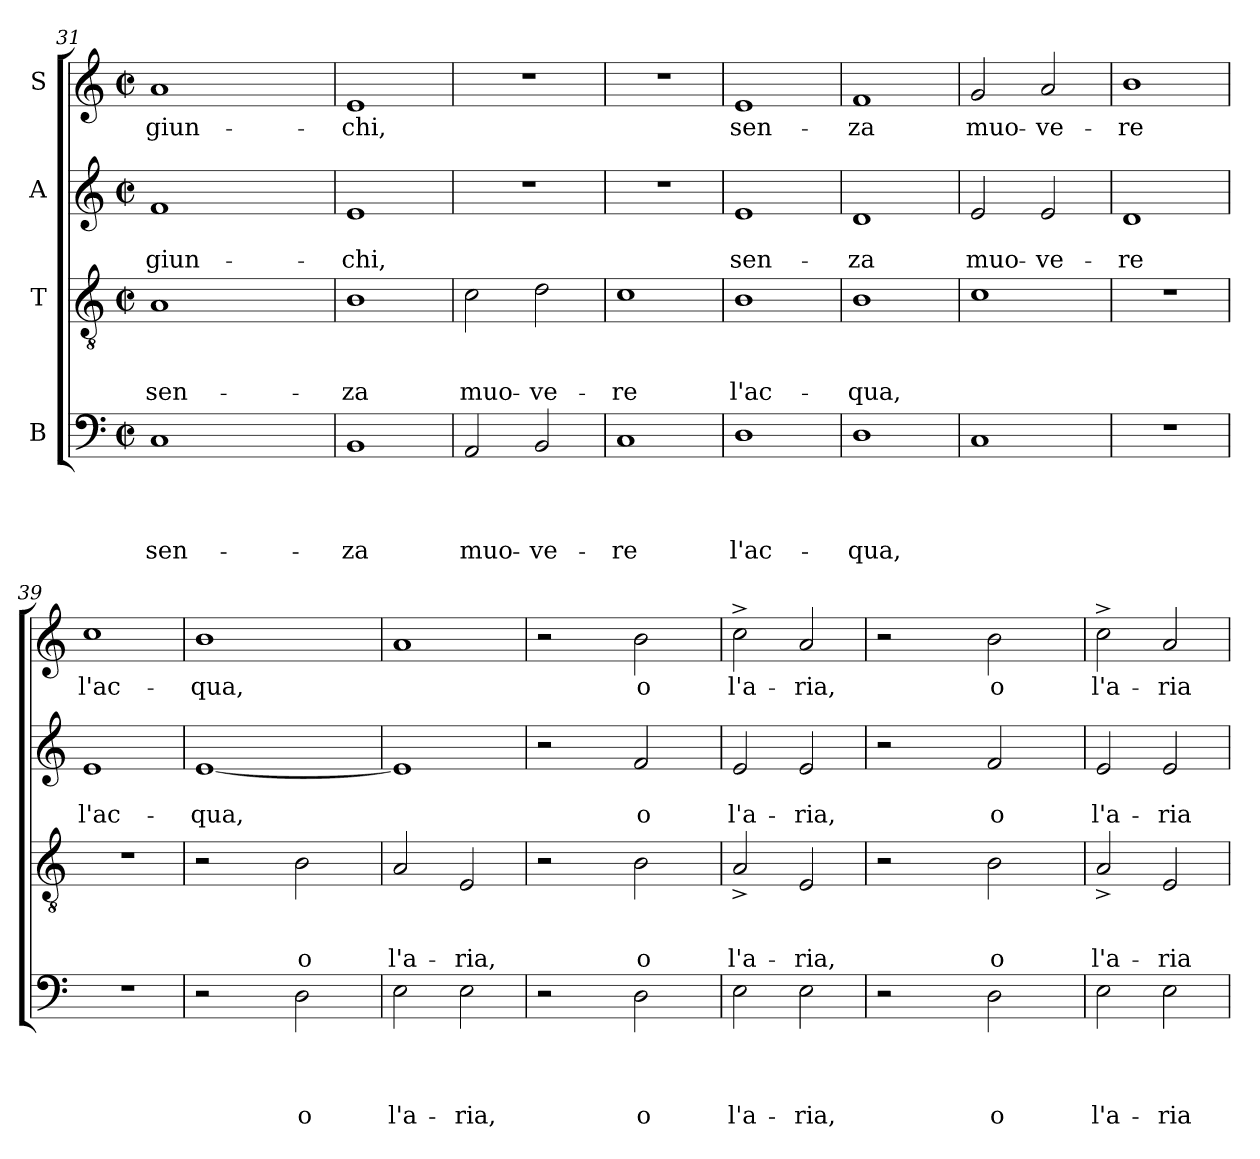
**kern	**text	**text	**text	**text	**kern	**text	**text	**text	**kern	**text	**text	**kern	**text
*part4	*part4	*part4	*part4	*part4	*part3	*part3	*part3	*part3	*part2	*part2	*part2	*part1	*part1
*staff4	*staff4	*staff4	*staff4	*staff4	*staff3	*staff3	*staff3	*staff3	*staff2	*staff2	*staff2	*staff1	*staff1
*I"B	*	*	*	*	*I"T	*	*	*	*I"A	*	*	*I"S	*
*clefF4	*	*	*	*	*clefGv2	*	*	*	*clefG2	*	*	*clefG2	*
*k[]	*	*	*	*	*k[]	*	*	*	*k[]	*	*	*k[]	*
*C:	*	*	*	*	*C:	*	*	*	*C:	*	*	*C:	*
*M2/2	*	*	*	*	*M2/2	*	*	*	*M2/2	*	*	*M2/2	*
*met(c|)	*	*	*	*	*met(c|)	*	*	*	*met(c|)	*	*	*met(c|)	*
=31	=31	=31	=31	=31	=31	=31	=31	=31	=31	=31	=31	=31	=31
!	!	!	!	!LO:LY:b	!	!	!	!LO:LY:b	!	!	!LO:LY:b	!	!LO:LY:b
*^	*	*	*	*	*^	*	*	*	*	*	*	*	*
1C	4ryy	.	.	.	sen-	1A	4ryy	.	.	sen-	1f	.	giun-	1a	giun-
.	8ryy	.	.	.	.	.	8ryy	.	.	.	.	.	.	.	.
.	32ryy	.	.	.	.	.	32ryy	.	.	.	.	.	.	.	.
.	2ryy	.	.	.	.	.	2ryy	.	.	.	.	.	.	.	.
.	16.ryy	.	.	.	.	.	16.ryy	.	.	.	.	.	.	.	.
=32	=32	=32	=32	=32	=32	=32	=32	=32	=32	=32	=32	=32	=32	=32	=32
!	!	!	!	!	!LO:LY:b	!	!	!	!	!LO:LY:b	!	!	!LO:LY:b	!	!LO:LY:b
*v	*v	*	*	*	*	*	*	*	*	*	*	*	*	*	*
*	*	*	*	*	*v	*v	*	*	*	*	*	*	*	*
1BB	.	.	.	-za	1B	.	.	-za	1e	.	-chi,	1e	-chi,
!!LO:PB:g=z
=33	=33	=33	=33	=33	=33	=33	=33	=33	=33	=33	=33	=33	=33
!	!	!	!	!LO:LY:b	!	!	!	!LO:LY:b	!	!	!	!	!
2AA/	.	.	.	muo-	2c\	.	.	muo-	1r	.	.	1r	.
!	!	!	!	!LO:LY:b	!	!	!	!LO:LY:b	!	!	!	!	!
2BB/	.	.	.	-ve-	2d\	.	.	-ve-	.	.	.	.	.
=34	=34	=34	=34	=34	=34	=34	=34	=34	=34	=34	=34	=34	=34
!	!	!	!	!LO:LY:b	!	!	!	!LO:LY:b	!	!	!	!	!
1C	.	.	.	-re	1c	.	.	-re	1r	.	.	1r	.
=35	=35	=35	=35	=35	=35	=35	=35	=35	=35	=35	=35	=35	=35
!	!	!	!	!LO:LY:b	!	!	!	!LO:LY:b	!	!	!LO:LY:b	!	!LO:LY:b
1D	.	.	.	l'ac-	1B	.	.	l'ac-	1e	.	sen-	1e	sen-
=36	=36	=36	=36	=36	=36	=36	=36	=36	=36	=36	=36	=36	=36
!	!	!	!	!LO:LY:b	!	!	!	!LO:LY:b	!	!	!LO:LY:b	!	!LO:LY:b
1D	.	.	.	-qua,	1B	.	.	-qua,	1d	.	-za	1f	-za
=37	=37	=37	=37	=37	=37	=37	=37	=37	=37	=37	=37	=37	=37
!	!	!	!	!	!	!	!	!	!	!	!LO:LY:b	!	!LO:LY:b
1C	.	.	.	.	1c	.	.	.	2e/	.	muo-	2g/	muo-
!	!	!	!	!	!	!	!	!	!	!	!LO:LY:b	!	!LO:LY:b
.	.	.	.	.	.	.	.	.	2e/	.	-ve-	2a/	-ve-
=38	=38	=38	=38	=38	=38	=38	=38	=38	=38	=38	=38	=38	=38
!	!	!	!	!	!	!	!	!	!	!	!LO:LY:b	!	!LO:LY:b
1r	.	.	.	.	1r	.	.	.	1d	.	-re	1b	-re
=39	=39	=39	=39	=39	=39	=39	=39	=39	=39	=39	=39	=39	=39
!	!	!	!	!	!	!	!	!	!	!	!LO:LY:b	!	!LO:LY:b
1r	.	.	.	.	1r	.	.	.	1e	.	l'ac-	1cc	l'ac-
=40	=40	=40	=40	=40	=40	=40	=40	=40	=40	=40	=40	=40	=40
!	!	!	!	!	!	!	!	!	!	!	!LO:LY:b	!	!LO:LY:b
*^	*	*	*	*	*^	*	*	*	*	*	*	*	*
2r	4ryy	.	.	.	.	2r	4ryy	.	.	.	[<1e	.	-qua,	1b	-qua,
.	16ryy	.	.	.	.	.	16ryy	.	.	.	.	.	.	.	.
.	2ryy	.	.	.	.	.	2ryy	.	.	.	.	.	.	.	.
!	!	!	!	!	!LO:LY:b	!	!	!	!	!LO:LY:b	!	!	!	!	!
2D\	.	.	.	.	o	2B\	.	.	.	o	.	.	.	.	.
.	8.ryy	.	.	.	.	.	8.ryy	.	.	.	.	.	.	.	.
=41	=41	=41	=41	=41	=41	=41	=41	=41	=41	=41	=41	=41	=41	=41	=41
!	!	!	!	!	!LO:LY:b	!	!	!	!	!LO:LY:b	!	!	!	!	!
*v	*v	*	*	*	*	*	*	*	*	*	*	*	*	*	*
*	*	*	*	*	*v	*v	*	*	*	*	*	*	*	*
2E\	.	.	.	l'a-	2A/	.	.	l'a-	1e]	.	.	1a	.
!	!	!	!	!LO:LY:b	!	!	!	!LO:LY:b	!	!	!	!	!
2E\	.	.	.	-ria,	2E/	.	.	-ria,	.	.	.	.	.
=42	=42	=42	=42	=42	=42	=42	=42	=42	=42	=42	=42	=42	=42
*	*	*	*	*	*	*	*	*	*^	*	*	*	*
2r	.	.	.	.	2r	.	.	.	2r	4ryy	.	.	2r	.
.	.	.	.	.	.	.	.	.	.	32ryy	.	.	.	.
.	.	.	.	.	.	.	.	.	.	2ryy	.	.	.	.
!	!	!	!	!LO:LY:b	!	!	!	!LO:LY:b	!	!	!	!LO:LY:b	!	!LO:LY:b
2D\	.	.	.	o	2B\	.	.	o	2f/	.	.	o	2b\	o
.	.	.	.	.	.	.	.	.	.	8..ryy	.	.	.	.
=43	=43	=43	=43	=43	=43	=43	=43	=43	=43	=43	=43	=43	=43	=43
!	!	!	!	!LO:LY:b	!	!	!	!LO:LY:b	!	!	!	!LO:LY:b	!	!LO:LY:b
*	*	*	*	*	*	*	*	*	*v	*v	*	*	*	*
2E\	.	.	.	l'a-	2A^</	.	.	l'a-	2e/	.	l'a-	2cc^>\	l'a-
!	!	!	!	!LO:LY:b	!	!	!	!LO:LY:b	!	!	!LO:LY:b	!	!LO:LY:b
2E\	.	.	.	-ria,	2E/	.	.	-ria,	2e/	.	-ria,	2a/	-ria,
=44	=44	=44	=44	=44	=44	=44	=44	=44	=44	=44	=44	=44	=44
*^	*	*	*	*	*^	*	*	*	*^	*	*	*	*
2r	4ryy	.	.	.	.	2r	4ryy	.	.	.	2r	4.ryy	.	.	2r	.
.	16ryy	.	.	.	.	.	16ryy	.	.	.	.	.	.	.	.	.
.	2ryy	.	.	.	.	.	2ryy	.	.	.	.	.	.	.	.	.
.	.	.	.	.	.	.	.	.	.	.	.	2ryy	.	.	.	.
!	!	!	!	!	!LO:LY:b	!	!	!	!	!LO:LY:b	!	!	!	!LO:LY:b	!	!LO:LY:b
2D\	.	.	.	.	o	2B\	.	.	.	o	2f/	.	.	o	2b\	o
.	8.ryy	.	.	.	.	.	8.ryy	.	.	.	.	.	.	.	.	.
.	.	.	.	.	.	.	.	.	.	.	.	8ryy	.	.	.	.
=45	=45	=45	=45	=45	=45	=45	=45	=45	=45	=45	=45	=45	=45	=45	=45	=45
!	!	!	!	!	!LO:LY:b	!	!	!	!	!LO:LY:b	!	!	!	!LO:LY:b	!	!LO:LY:b
*v	*v	*	*	*	*	*	*	*	*	*	*v	*v	*	*	*	*
*	*	*	*	*	*v	*v	*	*	*	*	*	*	*	*
2E\	.	.	.	l'a-	2A^</	.	.	l'a-	2e/	.	l'a-	2cc^>\	l'a-
!	!	!	!	!LO:LY:b	!	!	!	!LO:LY:b	!	!	!LO:LY:b	!	!LO:LY:b
2E\	.	.	.	-ria	2E/	.	.	-ria	2e/	.	-ria	2a/	-ria
=	=	=	=	=	=	=	=	=	=	=	=	=	=
*-	*-	*-	*-	*-	*-	*-	*-	*-	*-	*-	*-	*-	*-
